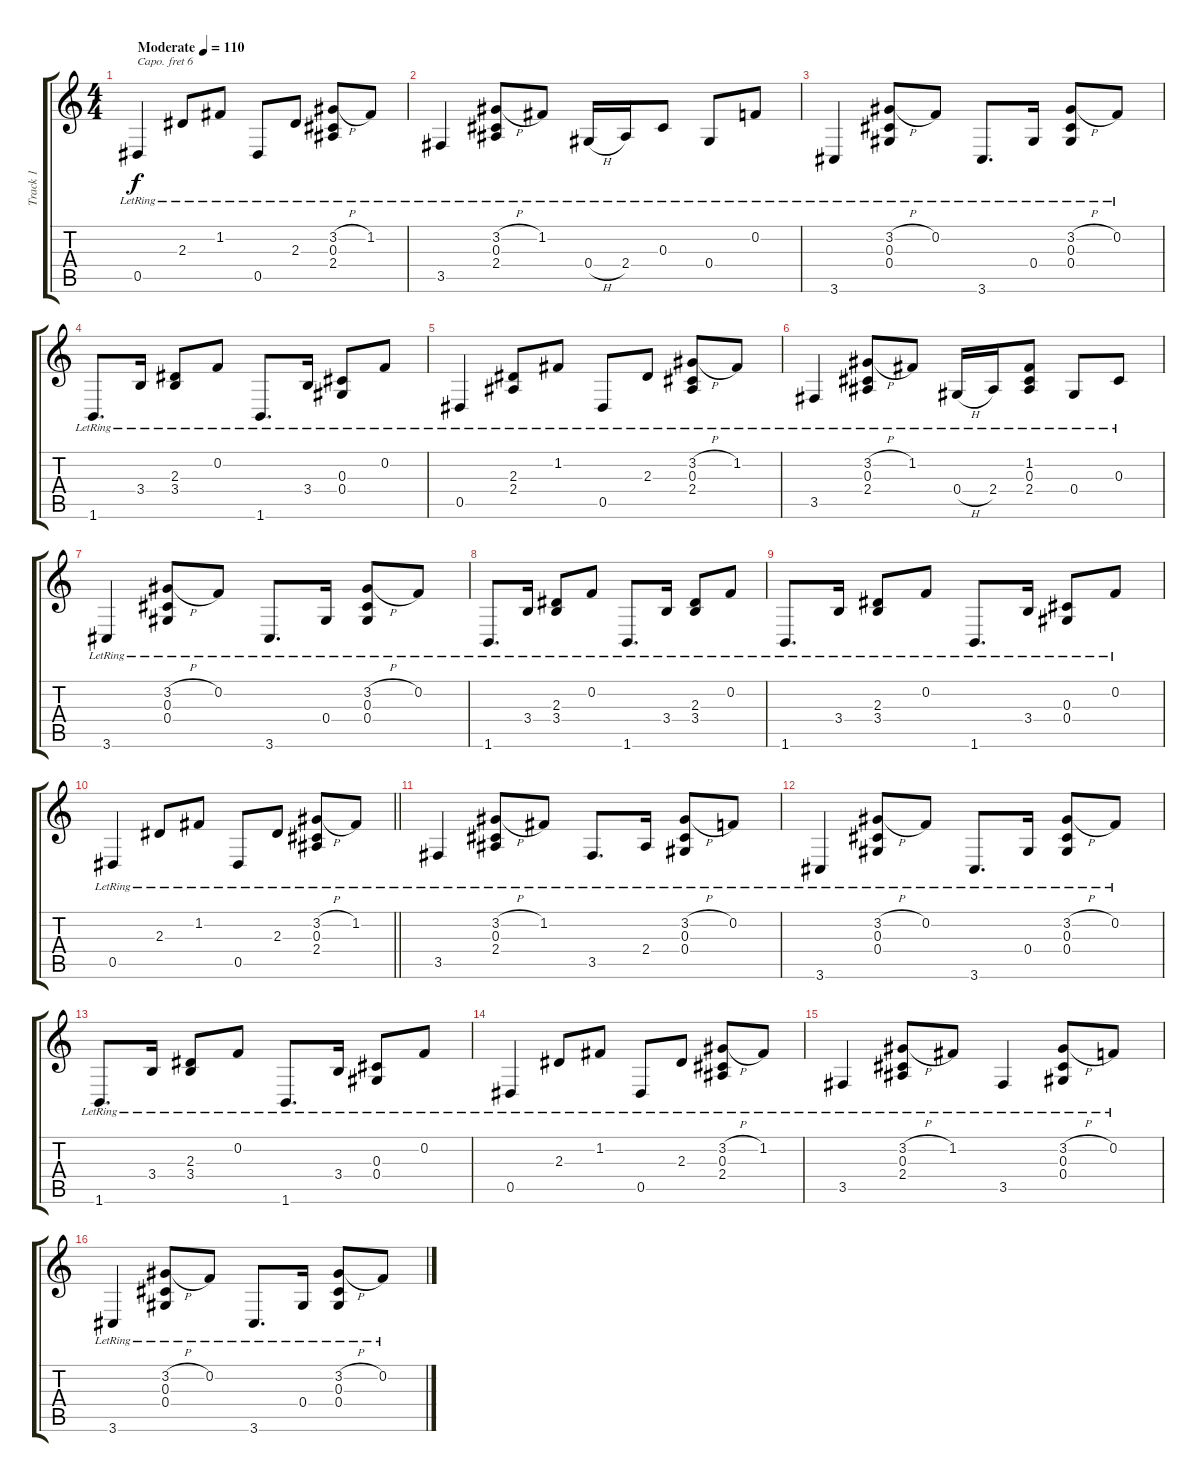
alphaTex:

\track ("Track 1" "Track 1") {instrument acousticgrandpiano}
\staff {score tabs}
\capo 6
\tuning (E4 B3 G3 D3 A2 E2) {hide}
\ts (4 4)
\tempo (110 "Moderate")
\clef g2
\ks c
0.5{lr}.4{dy f instrument acousticgrandpiano} 2.3{lr}.8 1.2{lr}.8 0.5{lr}.8 2.3{lr}.8 (3.2{h lr} 0.3{lr} 2.4{lr}).8 1.2{lr}.8 |
3.5{lr}.4 (3.2{h lr} 0.3{lr} 2.4{lr}).8 1.2{lr}.8 0.4{h lr}.16 2.4{lr}.16 0.3{lr}.8 0.4{lr}.8 0.2{lr}.8 |
3.6{lr}.4 (3.2{h lr} 0.3{lr} 0.4{lr}).8 0.2{lr}.8 3.6{lr}.8{d} 0.4{lr}.16 (3.2{h lr} 0.3{lr} 0.4{lr}).8 0.2{lr}.8 |
1.6{lr}.8{d} 3.4{lr}.16 (2.3{lr} 3.4{lr}).8 0.2{lr}.8 1.6{lr}.8{d} 3.4{lr}.16 (0.3{lr} 0.4{lr}).8 0.2{lr}.8 |
0.5{lr}.4 (2.3{lr} 2.4{lr}).8 1.2{lr}.8 0.5{lr}.8 2.3{lr}.8 (3.2{h lr} 0.3{lr} 2.4{lr}).8 1.2{lr}.8 |
3.5{lr}.4 (3.2{h lr} 0.3{lr} 2.4{lr}).8 1.2{lr}.8 0.4{h lr}.16 2.4{lr}.16 (1.2{lr} 0.3{lr} 2.4{lr}).8 0.4{lr}.8 0.3{lr}.8 |
3.6{lr}.4 (3.2{h lr} 0.3{lr} 0.4{lr}).8 0.2{lr}.8 3.6{lr}.8{d} 0.4{lr}.16 (3.2{h lr} 0.3{lr} 0.4{lr}).8 0.2{lr}.8 |
1.6{lr}.8{d} 3.4{lr}.16 (2.3{lr} 3.4{lr}).8 0.2{lr}.8 1.6{lr}.8{d} 3.4{lr}.16 (2.3{lr} 3.4{lr}).8 0.2{lr}.8 |
1.6{lr}.8{d} 3.4{lr}.16 (2.3{lr} 3.4{lr}).8 0.2{lr}.8 1.6{lr}.8{d} 3.4{lr}.16 (0.3{lr} 0.4{lr}).8 0.2{lr}.8 |
\barLineRight lightlight
0.5{lr}.4 2.3{lr}.8 1.2{lr}.8 0.5{lr}.8 2.3{lr}.8 (3.2{h lr} 0.3{lr} 2.4{lr}).8 1.2{lr}.8 |
\section ("" "")
3.5{lr}.4 (3.2{h lr} 0.3{lr} 2.4{lr}).8 1.2{lr}.8 3.5{lr}.8{d} 2.4{lr}.16 (3.2{h lr} 0.3{lr} 0.4{lr}).8 0.2{lr}.8 |
3.6{lr}.4 (3.2{h lr} 0.3{lr} 0.4{lr}).8 0.2{lr}.8 3.6{lr}.8{d} 0.4{lr}.16 (3.2{h lr} 0.3{lr} 0.4{lr}).8 0.2{lr}.8 |
1.6{lr}.8{d} 3.4{lr}.16 (2.3{lr} 3.4{lr}).8 0.2{lr}.8 1.6{lr}.8{d} 3.4{lr}.16 (0.3{lr} 0.4{lr}).8 0.2{lr}.8 |
0.5{lr}.4 2.3{lr}.8 1.2{lr}.8 0.5{lr}.8 2.3{lr}.8 (3.2{h lr} 0.3{lr} 2.4{lr}).8 1.2{lr}.8 |
3.5{lr}.4 (3.2{h lr} 0.3{lr} 2.4{lr}).8 1.2{lr}.8 3.5{lr}.4 (3.2{h lr} 0.3{lr} 0.4{lr}).8 0.2{lr}.8 |
3.6{lr}.4 (3.2{h lr} 0.3{lr} 0.4{lr}).8 0.2{lr}.8 3.6{lr}.8{d} 0.4{lr}.16 (3.2{h lr} 0.3{lr} 0.4{lr}).8 0.2{lr}.8
